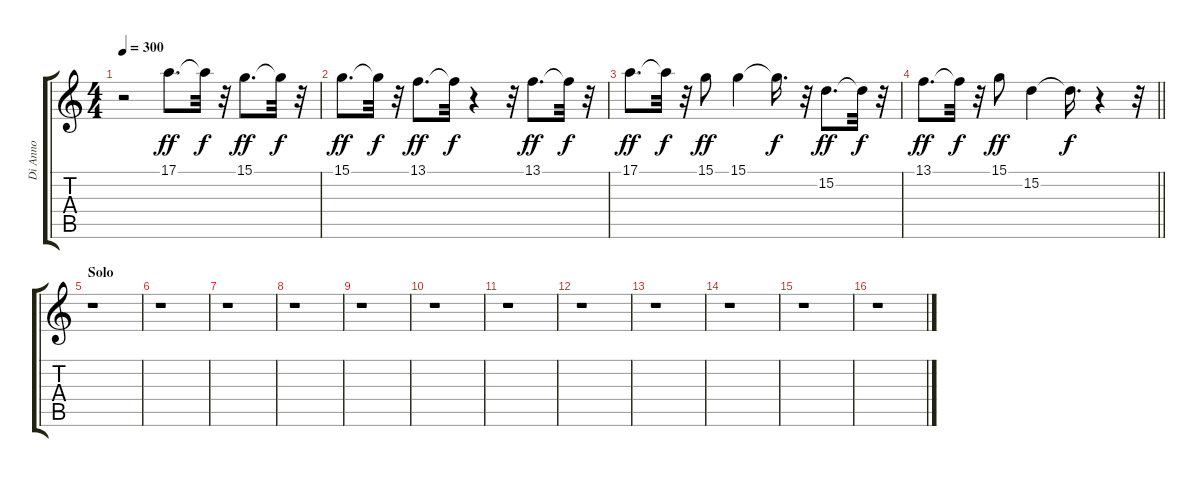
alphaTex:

\track ("Di Anno" "Di Anno") {instrument choiraahs}
\staff {score tabs}
\tuning (E4 B3 G3 D3 A2 E2) {hide}
\ts (4 4)
\tempo 300
\clef g2
\ks c
r.2{dy f} 17.1.8{d dy ff} 17.1{t}.32{dy f} r.32 15.1.8{d dy ff} 15.1{t}.32{dy f} r.32 |
15.1.8{d dy ff} 15.1{t}.32{dy f} r.32 13.1.8{d dy ff} 13.1{t}.32{dy f} r.4 r.32 13.1.8{d dy ff} 13.1{t}.32{dy f} r.32 |
17.1.8{d dy ff} 17.1{t}.32{dy f} r.32 15.1.8{dy ff} 15.1.4 15.1{t}.16{d dy f} r.32 15.2.8{d dy ff} 15.2{t}.32{dy f} r.32 |
\barLineRight lightlight
13.1.8{d dy ff} 13.1{t}.32{dy f} r.32 15.1.8{dy ff} 15.2.4 15.2{t}.16{d dy f} r.4 r.32 |
\section ("" "Solo")
r.1 |
r.1 |
r.1 |
r.1 |
r.1 |
r.1 |
r.1 |
r.1 |
r.1 |
r.1 |
r.1 |
r.1
